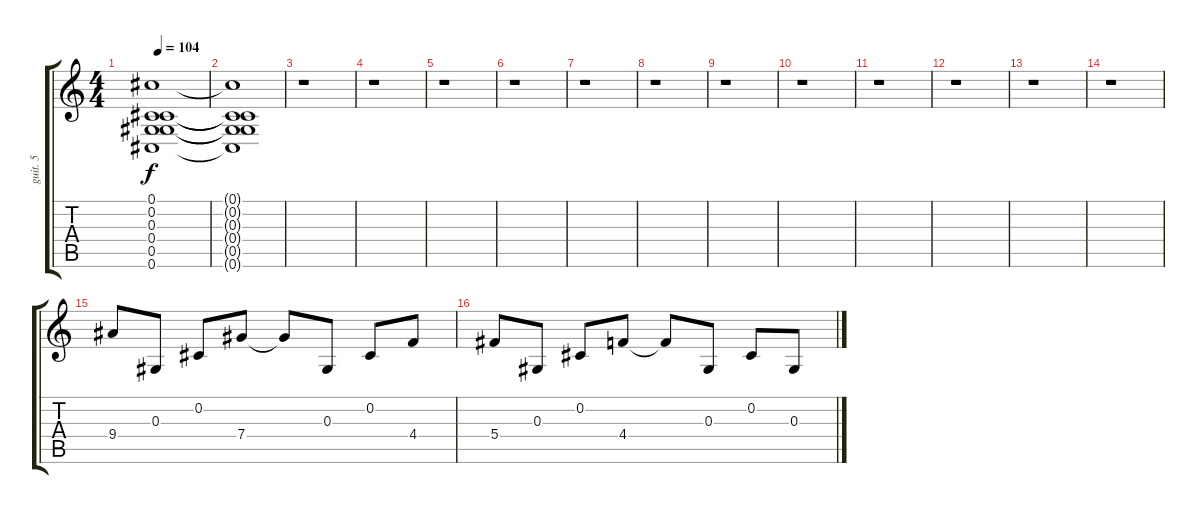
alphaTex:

\track ("guit. 5" "guit. 5") {instrument distortionguitar}
\staff {score tabs}
\tuning (Db4 Db3 Ab2 Db3 Ab2 Db2) {hide}
\ts (4 4)
\tempo 104
\clef g2
\ks c
(0.1 0.2 0.3 0.4 0.5 0.6).1{dy f volume 12} |
(0.1{t} 0.2{t} 0.3{t} 0.4{t} 0.5{t} 0.6{t}).1 |
r.1 |
r.1 |
r.1 |
r.1 |
r.1 |
r.1 |
r.1 |
r.1 |
r.1 |
r.1 |
r.1 |
r.1 |
9.4.8 0.3.8 0.2.8 7.4.8 7.4{t}.8 0.3.8 0.2.8 4.4.8 |
5.4.8 0.3.8 0.2.8 4.4.8 4.4{t}.8 0.3.8 0.2.8 0.3.8
